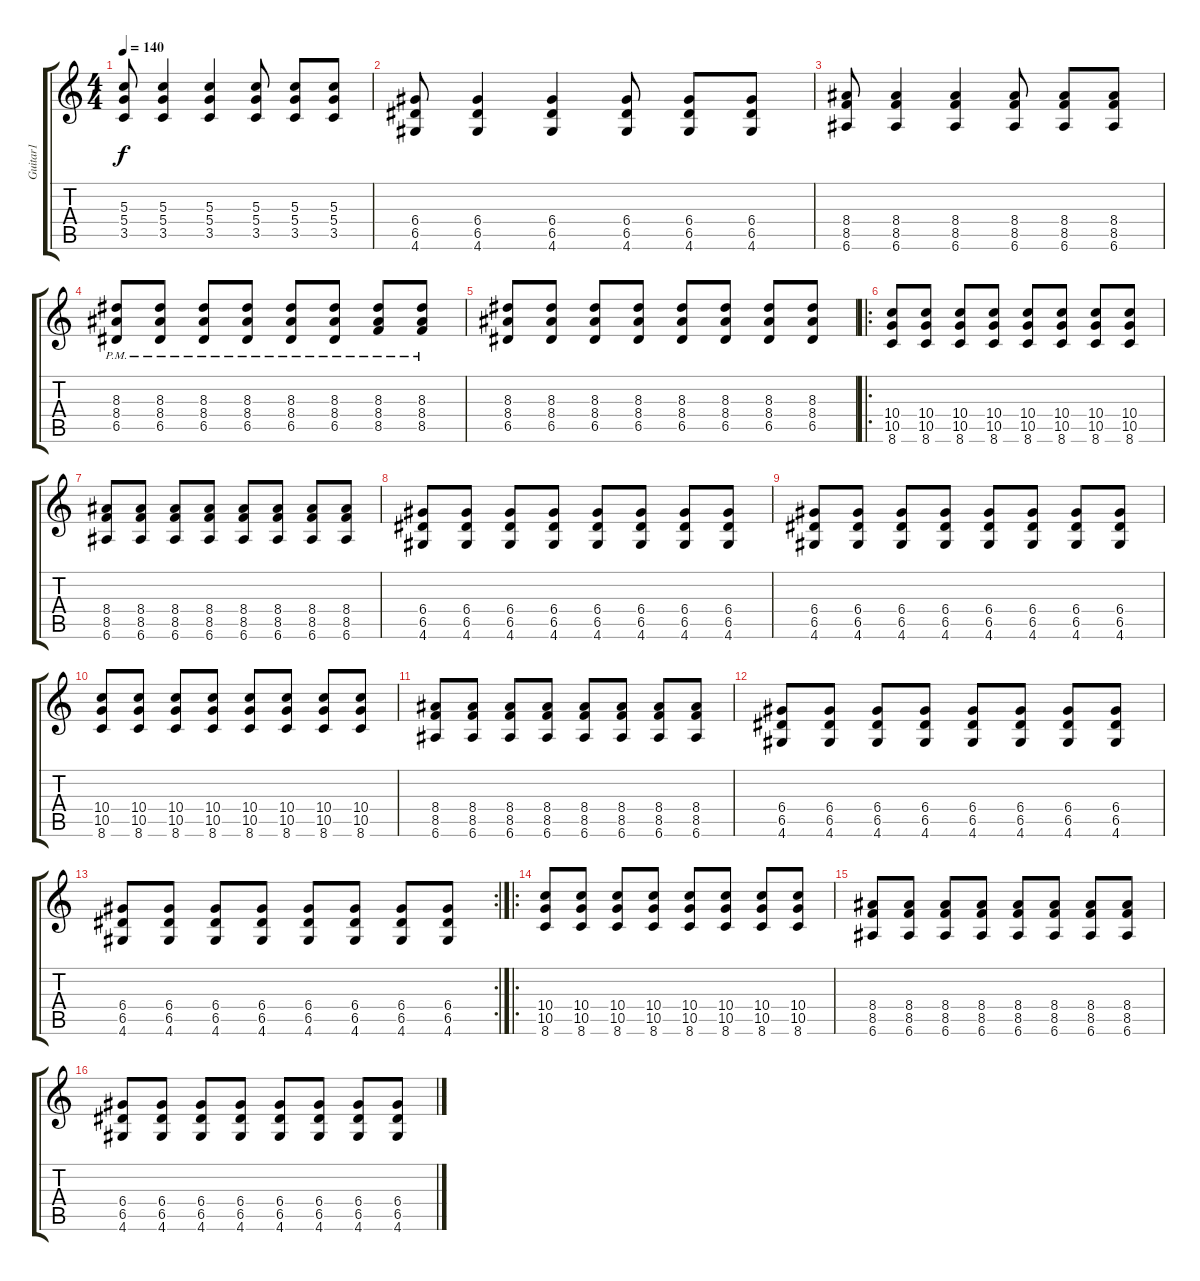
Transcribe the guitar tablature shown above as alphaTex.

\track ("Guitar1" "Guitar1") {instrument overdrivenguitar}
\staff {score tabs}
\tuning (E4 B3 G3 D3 A2 E2) {hide}
\ts (4 4)
\tempo 140
\clef g2
\ks c
(5.3 5.4 3.5).8{dy f} (5.3 5.4 3.5).4 (5.3 5.4 3.5).4 (5.3 5.4 3.5).8 (5.3 5.4 3.5).8 (5.3 5.4 3.5).8 |
(6.4 6.5 4.6).8 (6.4 6.5 4.6).4 (6.4 6.5 4.6).4 (6.4 6.5 4.6).8 (6.4 6.5 4.6).8 (6.4 6.5 4.6).8 |
(8.4 8.5 6.6).8 (8.4 8.5 6.6).4 (8.4 8.5 6.6).4 (8.4 8.5 6.6).8 (8.4 8.5 6.6).8 (8.4 8.5 6.6).8 |
(8.3 8.4 6.5{pm}).8 (8.3 8.4 6.5{pm}).8 (8.3 8.4 6.5{pm}).8 (8.3 8.4 6.5{pm}).8 (8.3 8.4 6.5{pm}).8 (8.3 8.4 6.5{pm}).8 (8.3 8.4 8.5{pm}).8 (8.3 8.4 8.5{pm}).8 |
(8.3 8.4 6.5).8 (8.3 8.4 6.5).8 (8.3 8.4 6.5).8 (8.3 8.4 6.5).8 (8.3 8.4 6.5).8 (8.3 8.4 6.5).8 (8.3 8.4 6.5).8 (8.3 8.4 6.5).8 |
\ro
(10.4 10.5 8.6).8 (10.4 10.5 8.6).8 (10.4 10.5 8.6).8 (10.4 10.5 8.6).8 (10.4 10.5 8.6).8 (10.4 10.5 8.6).8 (10.4 10.5 8.6).8 (10.4 10.5 8.6).8 |
(8.4 8.5 6.6).8 (8.4 8.5 6.6).8 (8.4 8.5 6.6).8 (8.4 8.5 6.6).8 (8.4 8.5 6.6).8 (8.4 8.5 6.6).8 (8.4 8.5 6.6).8 (8.4 8.5 6.6).8 |
(6.4 6.5 4.6).8 (6.4 6.5 4.6).8 (6.4 6.5 4.6).8 (6.4 6.5 4.6).8 (6.4 6.5 4.6).8 (6.4 6.5 4.6).8 (6.4 6.5 4.6).8 (6.4 6.5 4.6).8 |
(6.4 6.5 4.6).8 (6.4 6.5 4.6).8 (6.4 6.5 4.6).8 (6.4 6.5 4.6).8 (6.4 6.5 4.6).8 (6.4 6.5 4.6).8 (6.4 6.5 4.6).8 (6.4 6.5 4.6).8 |
(10.4 10.5 8.6).8 (10.4 10.5 8.6).8 (10.4 10.5 8.6).8 (10.4 10.5 8.6).8 (10.4 10.5 8.6).8 (10.4 10.5 8.6).8 (10.4 10.5 8.6).8 (10.4 10.5 8.6).8 |
(8.4 8.5 6.6).8 (8.4 8.5 6.6).8 (8.4 8.5 6.6).8 (8.4 8.5 6.6).8 (8.4 8.5 6.6).8 (8.4 8.5 6.6).8 (8.4 8.5 6.6).8 (8.4 8.5 6.6).8 |
(6.4 6.5 4.6).8 (6.4 6.5 4.6).8 (6.4 6.5 4.6).8 (6.4 6.5 4.6).8 (6.4 6.5 4.6).8 (6.4 6.5 4.6).8 (6.4 6.5 4.6).8 (6.4 6.5 4.6).8 |
\rc 2
(6.4 6.5 4.6).8 (6.4 6.5 4.6).8 (6.4 6.5 4.6).8 (6.4 6.5 4.6).8 (6.4 6.5 4.6).8 (6.4 6.5 4.6).8 (6.4 6.5 4.6).8 (6.4 6.5 4.6).8 |
\ro
(10.4 10.5 8.6).8 (10.4 10.5 8.6).8 (10.4 10.5 8.6).8 (10.4 10.5 8.6).8 (10.4 10.5 8.6).8 (10.4 10.5 8.6).8 (10.4 10.5 8.6).8 (10.4 10.5 8.6).8 |
(8.4 8.5 6.6).8 (8.4 8.5 6.6).8 (8.4 8.5 6.6).8 (8.4 8.5 6.6).8 (8.4 8.5 6.6).8 (8.4 8.5 6.6).8 (8.4 8.5 6.6).8 (8.4 8.5 6.6).8 |
(6.4 6.5 4.6).8 (6.4 6.5 4.6).8 (6.4 6.5 4.6).8 (6.4 6.5 4.6).8 (6.4 6.5 4.6).8 (6.4 6.5 4.6).8 (6.4 6.5 4.6).8 (6.4 6.5 4.6).8
